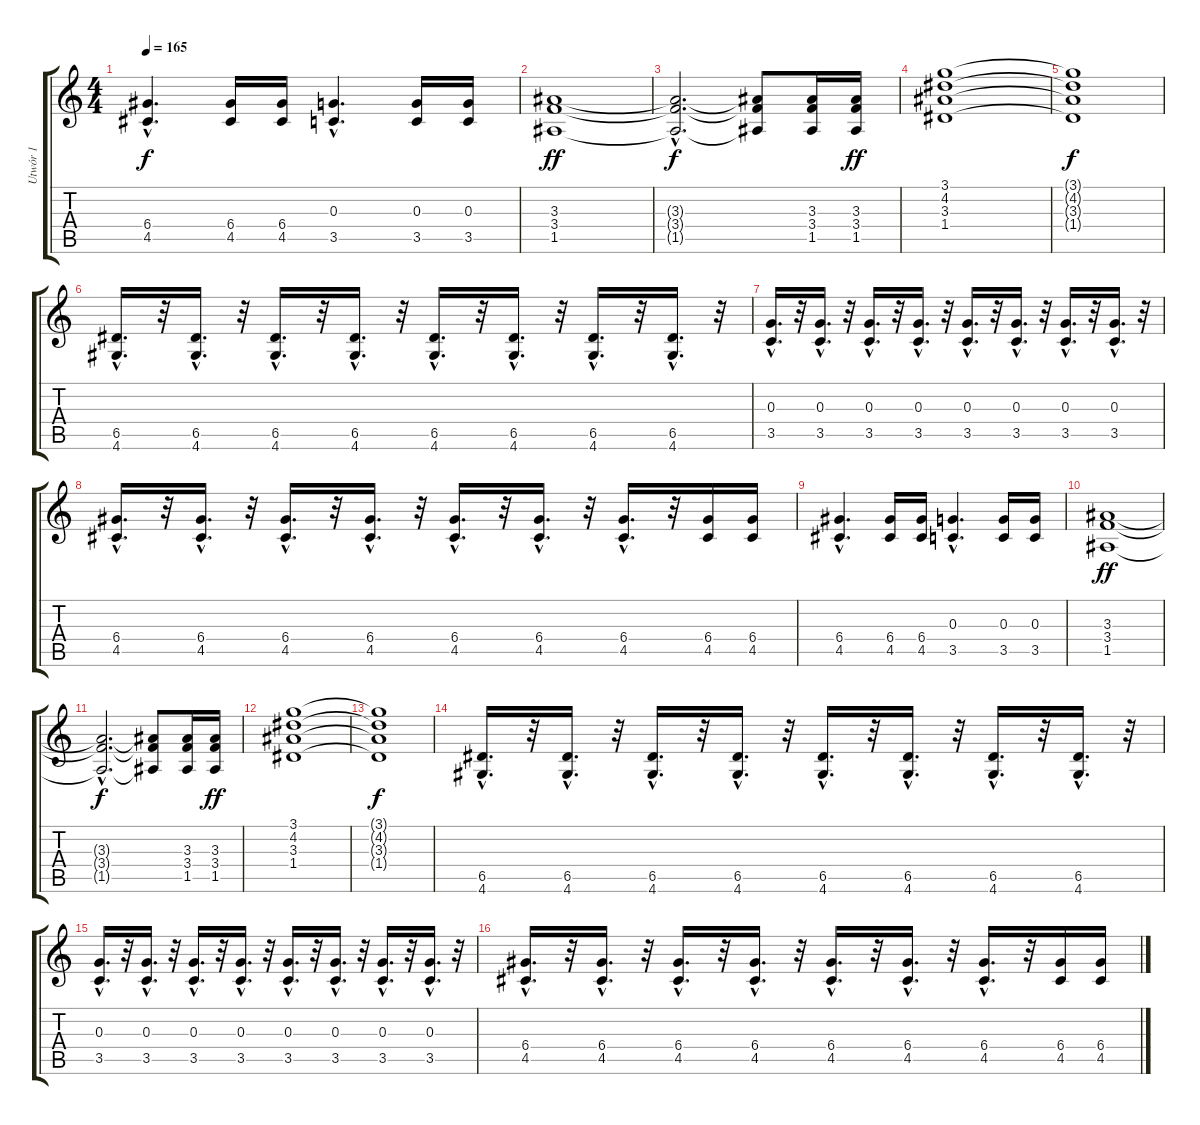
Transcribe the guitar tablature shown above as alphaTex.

\track ("Utwór 1" "Utwór 1") {instrument distortionguitar}
\staff {score tabs}
\tuning (E4 B3 G3 D3 A2 E2) {hide}
\ts (4 4)
\tempo 165
\clef g2
\ks c
(6.4{hac} 4.5{hac}).4{d dy f} (6.4 4.5).16 (6.4 4.5).16 (0.3{hac} 3.5{hac}).4{d} (0.3 3.5).16 (0.3 3.5).16 |
(3.3 3.4 1.5).1{dy ff} |
(3.3{hac t} 3.4{hac t} 1.5{hac t}).2{d dy f} (3.3{t} 3.4{t} 1.5{t}).8 (3.3 3.4 1.5).16 (3.3 3.4 1.5).16{dy ff} |
(3.1 4.2 3.3 1.4).1 |
(3.1{t} 4.2{t} 3.3{t} 1.4{t}).1{dy f} |
(6.5{hac} 4.6{hac}).16{d} r.32 (6.5{hac} 4.6{hac}).16{d} r.32 (6.5{hac} 4.6{hac}).16{d} r.32 (6.5{hac} 4.6{hac}).16{d} r.32 (6.5{hac} 4.6{hac}).16{d} r.32 (6.5{hac} 4.6{hac}).16{d} r.32 (6.5{hac} 4.6{hac}).16{d} r.32 (6.5{hac} 4.6{hac}).16{d} r.32 |
(0.3{hac} 3.5{hac}).16{d} r.32 (0.3{hac} 3.5{hac}).16{d} r.32 (0.3{hac} 3.5{hac}).16{d} r.32 (0.3{hac} 3.5{hac}).16{d} r.32 (0.3{hac} 3.5{hac}).16{d} r.32 (0.3{hac} 3.5{hac}).16{d} r.32 (0.3{hac} 3.5{hac}).16{d} r.32 (0.3{hac} 3.5{hac}).16{d} r.32 |
(6.4{hac} 4.5{hac}).16{d} r.32 (6.4{hac} 4.5{hac}).16{d} r.32 (6.4{hac} 4.5{hac}).16{d} r.32 (6.4{hac} 4.5{hac}).16{d} r.32 (6.4{hac} 4.5{hac}).16{d} r.32 (6.4{hac} 4.5{hac}).16{d} r.32 (6.4{hac} 4.5{hac}).16{d} r.32 (6.4 4.5).16 (6.4 4.5).16 |
(6.4{hac} 4.5{hac}).4{d} (6.4 4.5).16 (6.4 4.5).16 (0.3{hac} 3.5{hac}).4{d} (0.3 3.5).16 (0.3 3.5).16 |
(3.3 3.4 1.5).1{dy ff} |
(3.3{hac t} 3.4{hac t} 1.5{hac t}).2{d dy f} (3.3{t} 3.4{t} 1.5{t}).8 (3.3 3.4 1.5).16 (3.3 3.4 1.5).16{dy ff} |
(3.1 4.2 3.3 1.4).1 |
(3.1{t} 4.2{t} 3.3{t} 1.4{t}).1{dy f} |
(6.5{hac} 4.6{hac}).16{d} r.32 (6.5{hac} 4.6{hac}).16{d} r.32 (6.5{hac} 4.6{hac}).16{d} r.32 (6.5{hac} 4.6{hac}).16{d} r.32 (6.5{hac} 4.6{hac}).16{d} r.32 (6.5{hac} 4.6{hac}).16{d} r.32 (6.5{hac} 4.6{hac}).16{d} r.32 (6.5{hac} 4.6{hac}).16{d} r.32 |
(0.3{hac} 3.5{hac}).16{d} r.32 (0.3{hac} 3.5{hac}).16{d} r.32 (0.3{hac} 3.5{hac}).16{d} r.32 (0.3{hac} 3.5{hac}).16{d} r.32 (0.3{hac} 3.5{hac}).16{d} r.32 (0.3{hac} 3.5{hac}).16{d} r.32 (0.3{hac} 3.5{hac}).16{d} r.32 (0.3{hac} 3.5{hac}).16{d} r.32 |
(6.4{hac} 4.5{hac}).16{d} r.32 (6.4{hac} 4.5{hac}).16{d} r.32 (6.4{hac} 4.5{hac}).16{d} r.32 (6.4{hac} 4.5{hac}).16{d} r.32 (6.4{hac} 4.5{hac}).16{d} r.32 (6.4{hac} 4.5{hac}).16{d} r.32 (6.4{hac} 4.5{hac}).16{d} r.32 (6.4 4.5).16 (6.4 4.5).16
